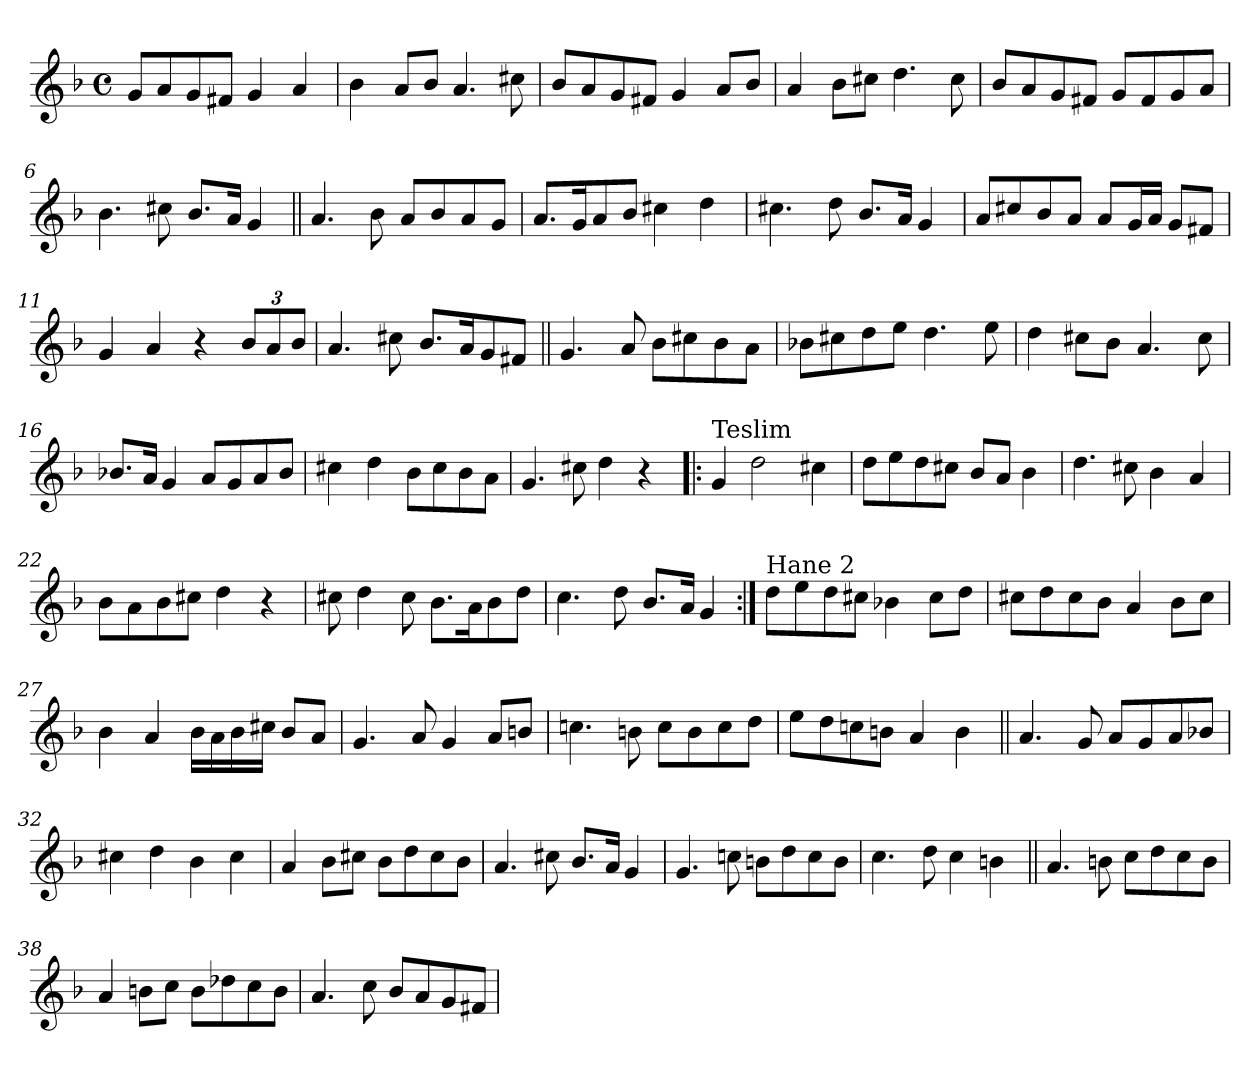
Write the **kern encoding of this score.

**kern
*part1
*staff1
*clefG2
*k[b-]
*F:
*M4/4
*met(c)
=1
8g/L
8a/
8g/
8f#X/J
4g/
4a/
=2
4b-\
8a/L
8b-/J
4.a/
8cc#X\
=3
8b-/L
8a/
8g/
8f#X/J
4g/
8a/L
8b-/J
=4
4a/
8b-\L
8cc#X\J
4.dd\
8cc#\
!!LO:LB:g=z
=5
8b-/L
8a/
8g/
8f#X/J
8g/L
8f#/
8g/
8a/J
=6
4.b-\
8cc#X\
8.b-/L
16a/Jk
4g/
=7||
4.a/
8b-\
8a/L
8b-/
8a/
8g/J
=8
8.a/L
16g/K
8a/
8b-/J
4cc#X\
4dd\
!!LO:LB:g=z
=9
4.cc#X\
8dd\
8.b-/L
16a/Jk
4g/
=10
8a/L
8cc#X/
8b-/
8a/J
8a/L
16g/L
16a/JJ
8g/L
8f#X/J
=11
4g/
4a/
4r
*Xbrackettup
12b-/L
12a/
12b-/J
=12
4.a/
8cc#X\
8.b-/L
16a/K
8g/
8f#X/J
!!LO:LB:g=z
=13||
4.g/
8a/
8b-\L
8cc#X\
8b-\
8a\J
=14
8b-X\L
8cc#X\
8dd\
8ee\J
4.dd\
8ee\
=15
4dd\
8cc#X\L
8b-\J
4.a/
8cc#\
=16
8.b-X/L
16a/Jk
4g/
8a/L
8g/
8a/
8b-/J
!!LO:LB:g=z
=17
4cc#X\
4dd\
8b-\L
8cc#\
8b-\
8a\J
=18
4.g/
8cc#X\
4dd\
4r
=19!|:
!LO:TX:a:t=Teslim
4g/
2dd\
4cc#X\
=20
8dd\L
8ee\
8dd\
8cc#X\J
8b-/L
8a/J
4b-\
!!LO:LB:g=z
=21
4.dd\
8cc#X\
4b-\
4a/
=22
8b-\L
8a\
8b-\
8cc#X\J
4dd\
4r
=23
8cc#X\
4dd\
8cc#\
8.b-\L
16a\K
8b-\
8dd\J
=24
4.cc\
8dd\
8.b-/L
16a/Jk
4g/
!!LO:LB:g=z
=25:|!
!LO:TX:a:t=Hane 2
8dd\L
8ee\
8dd\
8cc#X\J
4b-X\
8cc#\L
8dd\J
=26
8cc#X\L
8dd\
8cc#\
8b-\J
4a/
8b-\L
8cc#\J
=27
4b-\
4a/
16b-\LL
16a\
16b-\
16cc#X\JJ
8b-/L
8a/J
=28
4.g/
8a/
4g/
8a/L
8bn/J
!!LO:LB:g=z
=29
4.ccn\
8bn\
8cc\L
8b\
8cc\
8dd\J
=30
8ee\L
8dd\
8ccn\
8bn\J
4a/
4b\
=31||
4.a/
8g/
8a/L
8g/
8a/
8b-X/J
=32
4cc#X\
4dd\
4b-\
4cc#\
!!LO:LB:g=z
=33
4a/
8b-\L
8cc#X\J
8b-\L
8dd\
8cc#\
8b-\J
=34
4.a/
8cc#X\
8.b-/L
16a/Jk
4g/
=35
4.g/
8ccn\
8bn\L
8dd\
8cc\
8b\J
=36
4.cc\
8dd\
4cc\
4bn\
!!LO:PB:g=z
=37||
4.a/
8bn\
8cc\L
8dd\
8cc\
8b\J
=38
4a/
8bn\L
8cc\J
8b\L
8dd-X\
8cc\
8b\J
=39
4.a/
8cc\
8b-/L
8a/
8g/
8f#X/J
=
*-
